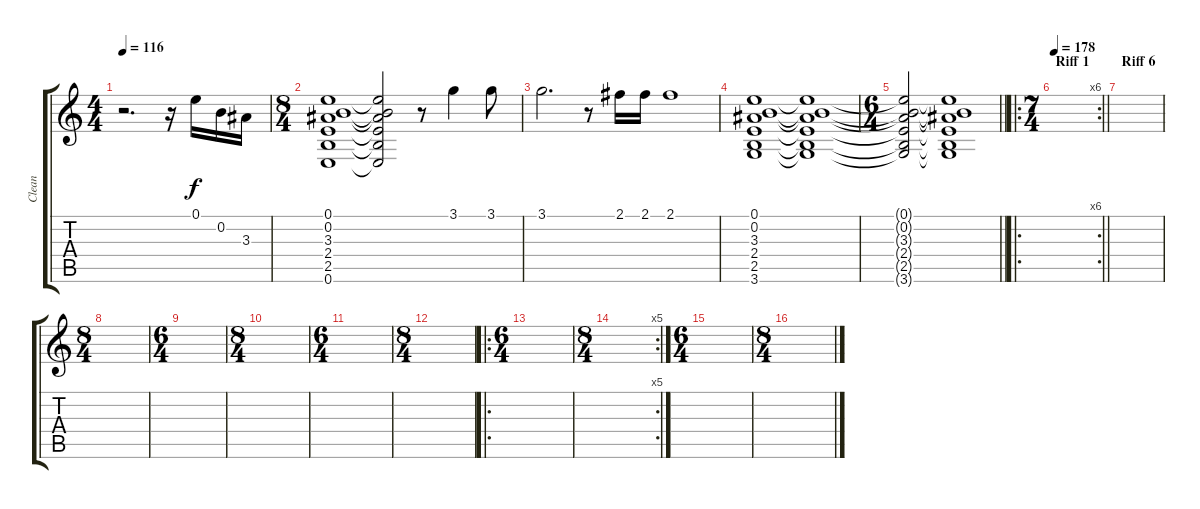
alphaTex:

\track ("Clean" "Clean") {instrument acousticguitarsteel}
\staff {score tabs}
\tuning (E4 B3 G3 D3 A2 E2) {hide}
\ts (4 4)
\tempo 116
\clef g2
\ks c
r.2{d dy f} r.16 0.1.16 0.2.16 3.3.16 |
\ts (8 4)
(0.1 0.2 3.3 2.4 2.5 0.6).1 (0.1{t} 0.2{t} 3.3{t} 2.4{t} 2.5{t} 0.6{t}).2 r.8 3.1.4 3.1.8 |
3.1.2{d} r.8 2.1.16 2.1.16 2.1.1 |
(0.1 0.2 3.3 2.4 2.5 3.6).1 (0.1{t} 0.2{t} 3.3{t} 2.4{t} 2.5{t} 3.6{t}).1 |
\ts (6 4)
\barLineRight lightlight
(0.1{t} 0.2{t} 3.3{t} 2.4{t} 2.5{t} 3.6{t}).2 (0.1{t} 0.2{t} 3.3{t} 2.4{t} 2.5{t} 3.6{t}).1 |
\ro
\rc 6
\ts (7 4)
\section ("" "Riff 1")
\tempo 178
\barLineRight lightlight
|
\section ("" "Riff 6")
|
\ts (8 4)
|
\ts (6 4)
|
\ts (8 4)
|
\ts (6 4)
|
\ts (8 4)
|
\ro
\ts (6 4)
|
\rc 5
\ts (8 4)
|
\ts (6 4)
|
\ts (8 4)
